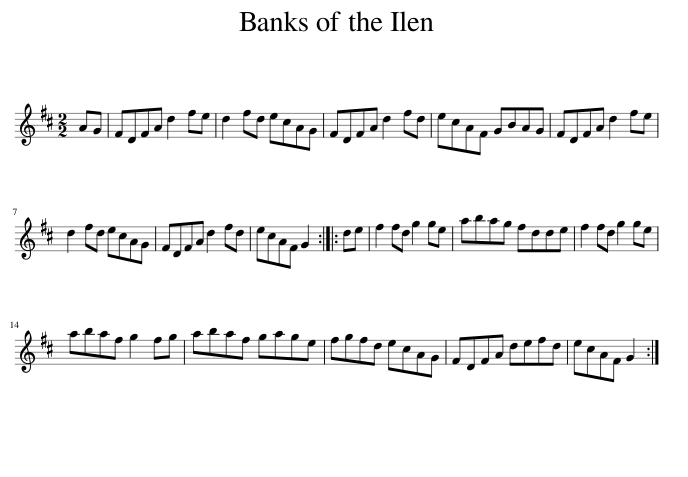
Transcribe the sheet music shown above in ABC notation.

X:1
L:1/8
M:2/2
I:linebreak $
K:D
V:1 treble
V:1
 AG | FDFA d2 fe | d2 fd ecAG | FDFA d2 fd | ecAF GBAG | %5
 FDFA d2 fe |$ d2 fd ecAG | FDFA d2 fd | ecAF G2 :: de | %10
 f2 fd g2 ge | abag fdde | f2 fd g2 ge |$ abaf g2 fg | abaf gage | %15
 fgfd ecAG | FDFA defd | ecAF G2 :| %18
